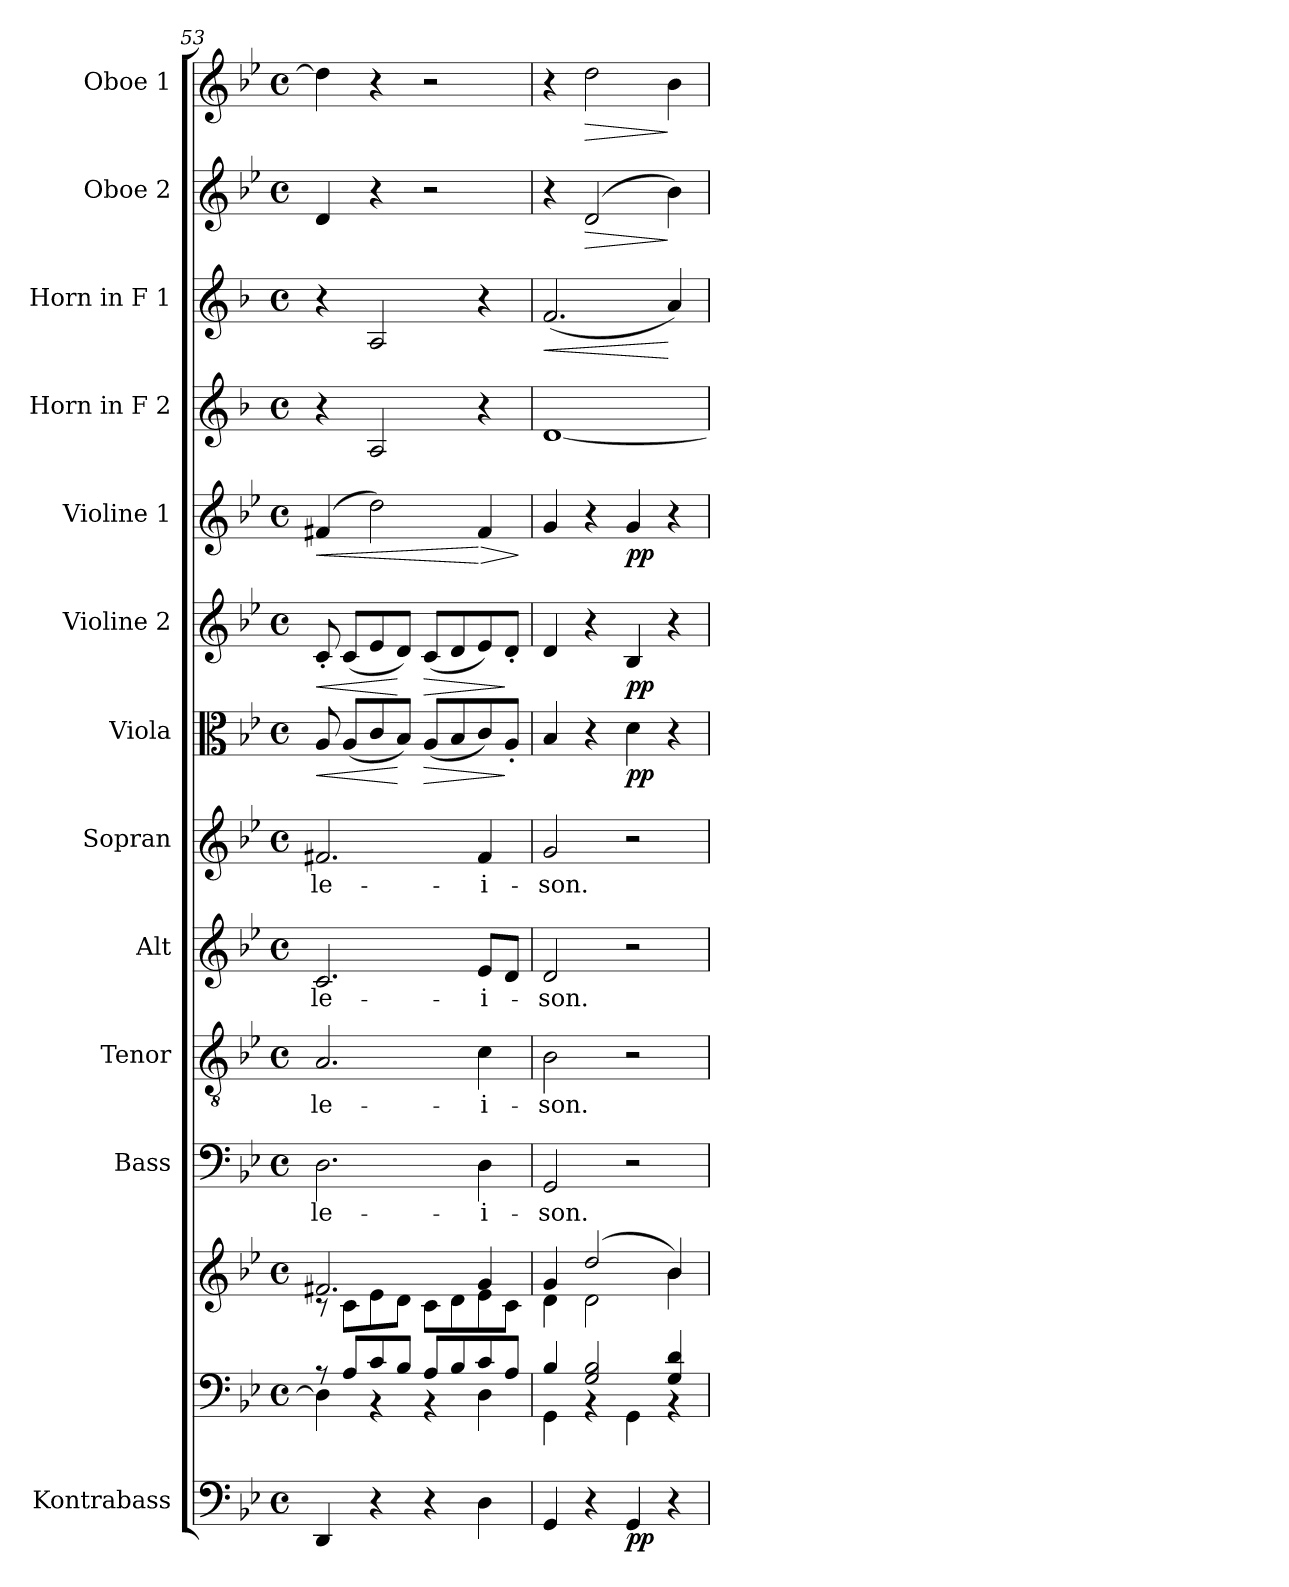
**kern	**dynam	**kern	**kern	**kern	**text	**kern	**text	**kern	**text	**kern	**text	**kern	**dynam	**kern	**dynam	**kern	**dynam	**kern	**kern	**dynam	**kern	**dynam	**kern	**dynam
*part13	*part13	*part12	*part12	*part11	*part11	*part10	*part10	*part9	*part9	*part8	*part8	*part7	*part7	*part6	*part6	*part5	*part5	*part4	*part3	*part3	*part2	*part2	*part1	*part1
*staff14	*staff14	*staff13	*staff12	*staff11	*staff11	*staff10	*staff10	*staff9	*staff9	*staff8	*staff8	*staff7	*staff7	*staff6	*staff6	*staff5	*staff5	*staff4	*staff3	*staff3	*staff2	*staff2	*staff1	*staff1
*I"Kontrabass	*	*	*	*I"Bass	*	*I"Tenor	*	*I"Alt	*	*I"Sopran	*	*I"Viola	*	*I"Violine 2	*	*I"Violine 1	*	*I"Horn in F 2	*I"Horn in F 1	*	*I"Oboe 2	*	*I"Oboe 1	*
*I'Kb.	*	*	*	*I'B.	*	*I'T.	*	*I'A.	*	*I'S.	*	*I'Vla.	*	*I'Vl. 2	*	*I'Vl. 1	*	*	*	*	*I'Ob. 2	*	*I'Ob. 1	*
*clefF4	*	*clefF4	*clefG2	*clefF4	*	*clefGv2	*	*clefG2	*	*clefG2	*	*clefC3	*	*clefG2	*	*clefG2	*	*clefG2	*clefG2	*	*clefG2	*	*clefG2	*
*ITrd7c12	*	*	*	*	*	*	*	*	*	*	*	*	*	*	*	*	*	*ITrd4c7	*ITrd4c7	*	*	*	*	*
*k[b-e-]	*	*k[b-e-]	*k[b-e-]	*k[b-e-]	*	*k[b-e-]	*	*k[b-e-]	*	*k[b-e-]	*	*k[b-e-]	*	*k[b-e-]	*	*k[b-e-]	*	*k[b-e-]	*k[b-e-]	*	*k[b-e-]	*	*k[b-e-]	*
*B-:	*	*B-:	*B-:	*B-:	*	*B-:	*	*B-:	*	*B-:	*	*B-:	*	*B-:	*	*B-:	*	*B-:	*B-:	*	*B-:	*	*B-:	*
*M4/4	*	*M4/4	*M4/4	*M4/4	*	*M4/4	*	*M4/4	*	*M4/4	*	*M4/4	*	*M4/4	*	*M4/4	*	*M4/4	*M4/4	*	*M4/4	*	*M4/4	*
*met(c)	*	*met(c)	*met(c)	*met(c)	*	*met(c)	*	*met(c)	*	*met(c)	*	*met(c)	*	*met(c)	*	*met(c)	*	*met(c)	*met(c)	*	*met(c)	*	*met(c)	*
=53	=53	=53	=53	=53	=53	=53	=53	=53	=53	=53	=53	=53	=53	=53	=53	=53	=53	=53	=53	=53	=53	=53	=53	=53
*	*	*^	*^	*	*	*	*	*	*	*	*	*	*	*	*	*	*	*	*	*	*	*	*	*
!	!	!	!	!	!	!	!LO:LY:b	!	!LO:LY:b	!	!LO:LY:b	!	!LO:LY:b	!	!LO:HP:b	!	!LO:HP:b	!	!LO:HP:b	!	!	!	!	!	!	!
4DDD/	.	8rA	4D\]	2.f#X!/	8rB	2.D\	-le-	2.A/	-le-	2.c/	-le-	2.f#X/	-le-	8A/	<	8c'</	<	(4f#X/	<	4r	4r	.	4d/	.	4dd\]	.
.	.	8A!/L	.	.	8c!\L	.	.	.	.	.	.	.	.	(<8A/L	.	(<8c/L	.	.	.	.	.	.	.	.	.	.
4r	.	8c!/	4rAA	.	8e-!\	.	.	.	.	.	.	.	.	8c/	.	8e-/	.	2dd\)	.	2D/	2D/	.	4r	.	4r	.
.	.	8B-!/J	.	.	8d!\J	.	.	.	.	.	.	.	.	8B-/J)	[	8d/J)	[	.	.	.	.	.	.	.	.	.
!	!	!	!	!	!	!	!	!	!	!	!	!	!	!	!LO:HP:b	!	!LO:HP:b	!	!	!	!	!	!	!	!	!
4r	.	8A!/L	4rAA	.	8c!\L	.	.	.	.	.	.	.	.	(<8A/L	>	(<8c/L	>	.	.	.	.	.	2r	.	2r	.
.	.	8B-!/	.	.	8d!\	.	.	.	.	.	.	.	.	8B-/	.	8d/	.	.	.	.	.	.	.	.	.	.
!	!	!	!	!	!	!	!LO:LY:b	!	!LO:LY:b	!	!LO:LY:b	!	!LO:LY:b	!	!	!	!	!	!LO:HP:n=1:b	!	!	!	!	!	!	!
4DD\	.	8c!/	4D\	4g!/	8e-!\	4D\	-i-	4c\	-i-	8e-/L	-i-	4f#/	-i-	8c/)	.	8e-/)	.	4f#/	[ >	4r	4r	.	.	.	.	.
.	.	8A!/J	.	.	8c!\J	.	.	.	.	8d/J	.	.	.	8A'</J	]	8d'</J	]	.	.	.	.	.	.	.	.	.
*	*	*v	*v	*	*	*	*	*	*	*	*	*	*	*	*	*	*	*	*	*	*	*	*	*	*	*
*	*	*	*v	*v	*	*	*	*	*	*	*	*	*	*	*	*	*	*	*	*	*	*	*	*	*
.	.	.	.	.	.	.	.	.	.	.	.	.	.	.	.	.	]	.	.	.	.	.	.	.
=54	=54	=54	=54	=54	=54	=54	=54	=54	=54	=54	=54	=54	=54	=54	=54	=54	=54	=54	=54	=54	=54	=54	=54	=54
*	*	*^	*^	*	*	*	*	*	*	*	*	*	*	*	*	*	*	*	*	*	*	*	*	*
!	!	!	!	!	!	!	!LO:LY:b	!	!LO:LY:b	!	!LO:LY:b	!	!LO:LY:b	!	!	!	!	!	!	!	!	!LO:HP:b	!	!	!	!
!	!	!	!	!	!	!	!	!	!	!	!	!	!	!	!	!	!	!	!	!	!	!LO:HP:n=1:b	!	!	!	!
4GGG/	.	4B-!/	4GG\	4g!/	4d!\	2GG/	-son.	2B-\	-son.	2d/	-son.	2g/	-son.	4B-/	.	4d/	.	4g/	.	[1G	(<2.B-/	< >	4r	.	4r	.
!	!	!	!	!	!	!	!	!	!	!	!	!	!	!	!	!	!	!	!	!	!	!	!	!LO:HP:b	!	!LO:HP:b
4r	.	2G!/ 2B-!/	4rAA	(2dd!/	2d!\	.	.	.	.	.	.	.	.	4r	.	4r	.	4r	.	.	.	.	(2d/	>	2dd\	>
!	!LO:DY:b	!	!	!	!	!	!	!	!	!	!	!	!	!	!LO:DY:b	!	!LO:DY:b	!	!LO:DY:b	!	!	!	!	!	!	!
4GGG/	pp	.	4GG\	.	.	2r	.	2r	.	2r	.	2r	.	4d\	pp	4B-/	pp	4g/	pp	.	.	.	.	.	.	.
4r	.	4G!/ 4d!/	4rAA	4b-!/)	4b-!\	.	.	.	.	.	.	.	.	4r	.	4r	.	4r	.	.	4d/)	[	4b-\)	]	4b-\	]
*	*	*v	*v	*	*	*	*	*	*	*	*	*	*	*	*	*	*	*	*	*	*	*	*	*	*	*
*	*	*	*v	*v	*	*	*	*	*	*	*	*	*	*	*	*	*	*	*	*	*	*	*	*	*
.	.	.	.	.	.	.	.	.	.	.	.	.	.	.	.	.	.	.	.	]	.	.	.	.
=	=	=	=	=	=	=	=	=	=	=	=	=	=	=	=	=	=	=	=	=	=	=	=	=
*-	*-	*-	*-	*-	*-	*-	*-	*-	*-	*-	*-	*-	*-	*-	*-	*-	*-	*-	*-	*-	*-	*-	*-	*-
